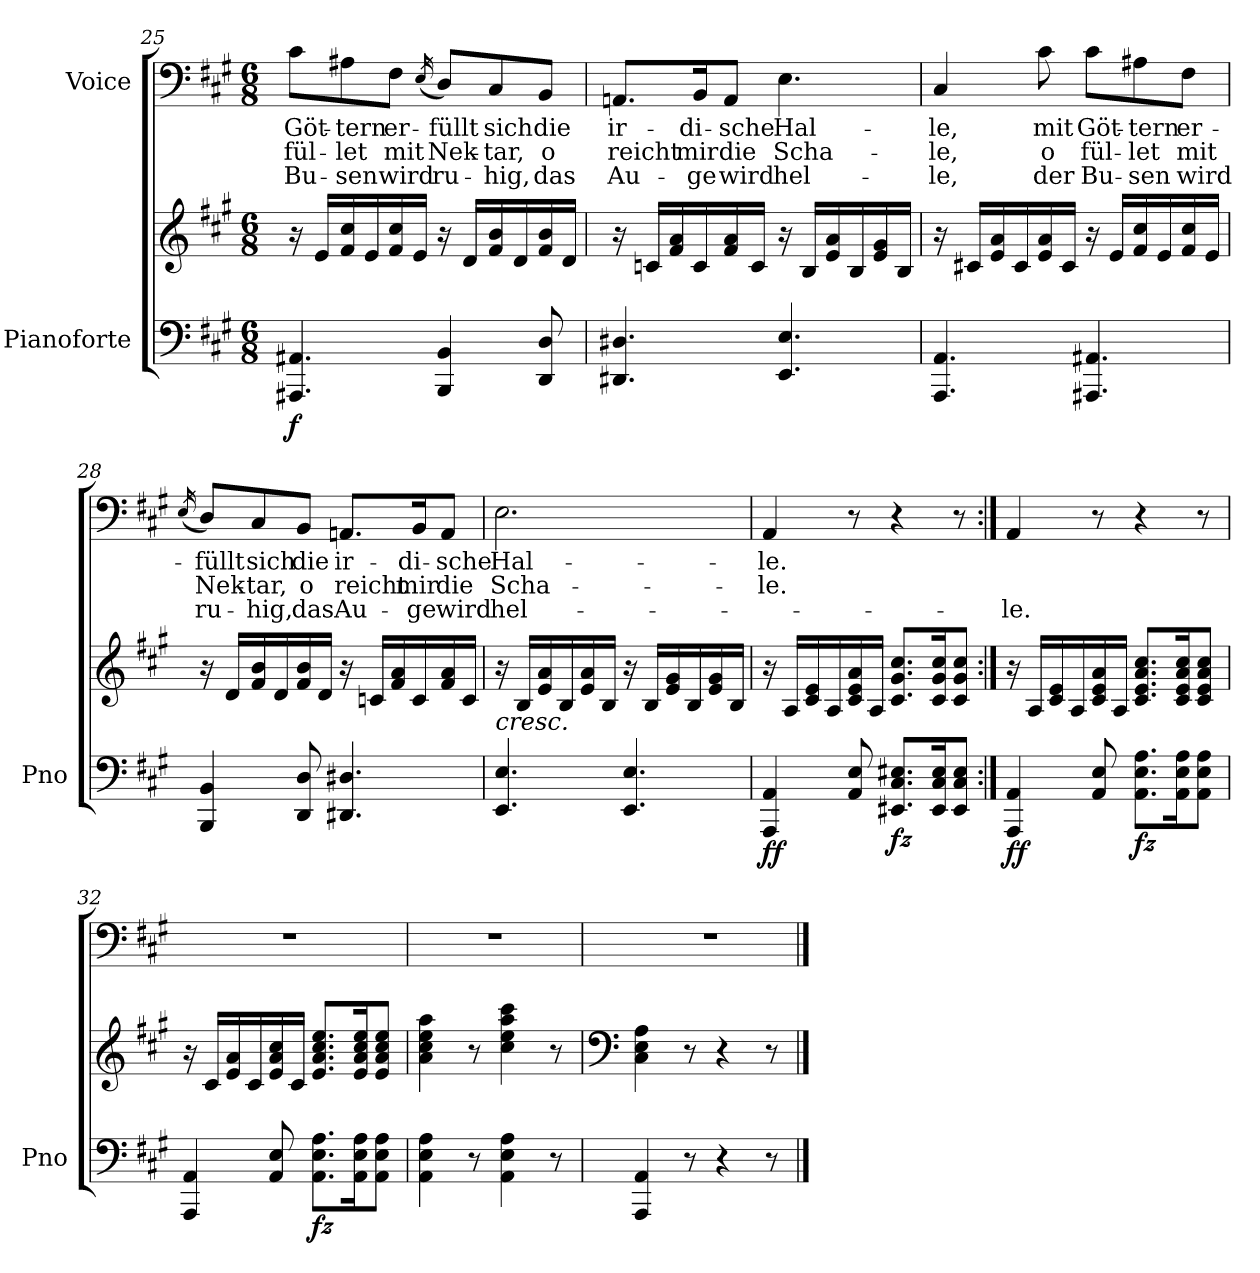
**kern	**kern	**dynam	**kern	**text	**text	**text
*part2	*part2	*part2	*part1	*part1	*part1	*part1
*staff3	*staff2	*staff2/3	*staff1	*staff1	*staff1	*staff1
*I"Pianoforte	*	*	*I"Voice	*	*	*
*I'Pno	*	*	*	*	*	*
*clefF4	*clefG2	*	*clefF4	*	*	*
*k[f#c#g#]	*k[f#c#g#]	*	*k[f#c#g#]	*	*	*
*M6/8	*M6/8	*	*M6/8	*	*	*
=25	=25	=25	=25	=25	=25	=25
!	!	!LO:DY:b=2	!	!	!	!
4.AAA#X/ 4.AA#X/	16r	f	8c#\L	Göt-	fül-	Bu-
.	16e/LL	.	.	.	.	.
.	16f#/ 16cc#/	.	8A#X\	-tern	-let	-sen
.	16e/	.	.	.	.	.
.	16f#/ 16cc#/	.	8F#\J	er-	mit	wird
.	16e/JJ	.	.	.	.	.
.	.	.	(16qE/	.	.	.
4BBB/ 4BB/	16r	.	8D/L)	-füllt	Nek-	ru-
.	16d/LL	.	.	.	.	.
.	16f#/ 16b/	.	8C#/	sich	-tar,	-hig,
.	16d/	.	.	.	.	.
8DD/ 8D/	16f#/ 16b/	.	8BB/J	die	o	das
.	16d/JJ	.	.	.	.	.
=26	=26	=26	=26	=26	=26	=26
4.DD#X/ 4.D#X/	16r	.	8.AAn/L	ir-	reicht	Au-
.	16cn/LL	.	.	.	.	.
.	16f#/ 16a/	.	.	.	.	.
.	16c/	.	16BB/K	-di-	mir	-ge
.	16f#/ 16a/	.	8AA/J	-sche	die	wird
.	16c/JJ	.	.	.	.	.
4.EE/ 4.E/	16r	.	4.E\	Hal-	Scha-	hel-
.	16B/LL	.	.	.	.	.
.	16e/ 16a/	.	.	.	.	.
.	16B/	.	.	.	.	.
.	16e/ 16g#/	.	.	.	.	.
.	16B/JJ	.	.	.	.	.
=27	=27	=27	=27	=27	=27	=27
4.AAA/ 4.AA/	16r	.	4C#/	-le,	-le,	-le,
.	16c#X/LL	.	.	.	.	.
.	16e/ 16a/	.	.	.	.	.
.	16c#/	.	.	.	.	.
.	16e/ 16a/	.	8c#\	mit	o	der
.	16c#/JJ	.	.	.	.	.
4.AAA#X/ 4.AA#X/	16r	.	8c#\L	Göt-	fül-	Bu-
.	16e/LL	.	.	.	.	.
.	16f#/ 16cc#/	.	8A#X\	-tern	-let	-sen
.	16e/	.	.	.	.	.
.	16f#/ 16cc#/	.	8F#\J	er-	mit	wird
.	16e/JJ	.	.	.	.	.
=28	=28	=28	=28	=28	=28	=28
.	.	.	(16qE/	.	.	.
4BBB/ 4BB/	16r	.	8D/L)	-füllt	Nek-	ru-
.	16d/LL	.	.	.	.	.
.	16f#/ 16b/	.	8C#/	sich	-tar,	-hig,
.	16d/	.	.	.	.	.
8DD/ 8D/	16f#/ 16b/	.	8BB/J	die	o	das
.	16d/JJ	.	.	.	.	.
4.DD#X/ 4.D#X/	16r	.	8.AAn/L	ir-	reicht	Au-
.	16cn/LL	.	.	.	.	.
.	16f#/ 16a/	.	.	.	.	.
.	16c/	.	16BB/K	-di-	mir	-ge
.	16f#/ 16a/	.	8AA/J	-sche	die	wird
.	16c/JJ	.	.	.	.	.
=29	=29	=29	=29	=29	=29	=29
!LO:TX:a:i:t=cresc.	!	!	!	!	!	!
4.EE/ 4.E/	16r	.	2.E\	Hal-	Scha-	hel-
.	16B/LL	.	.	.	.	.
.	16e/ 16a/	.	.	.	.	.
.	16B/	.	.	.	.	.
.	16e/ 16a/	.	.	.	.	.
.	16B/JJ	.	.	.	.	.
4.EE/ 4.E/	16r	.	.	.	.	.
.	16B/LL	.	.	.	.	.
.	16e/ 16g#/	.	.	.	.	.
.	16B/	.	.	.	.	.
.	16e/ 16g#/	.	.	.	.	.
.	16B/JJ	.	.	.	.	.
=30	=30	=30	=30	=30	=30	=30
!	!	!LO:DY:b=2	!	!	!	!
4AAA/ 4AA/	16r	ff	4AA/	-le.	-le.	.
.	16A/LL	.	.	.	.	.
.	16c#/ 16e/	.	.	.	.	.
.	16A/	.	.	.	.	.
8AA/ 8E/	16c#/ 16e/ 16a/	.	8r	.	.	.
.	16A/JJ	.	.	.	.	.
!	!	!LO:DY:b=2	!	!	!	!
8.EE#X/ 8.C#/ 8.E#X/L	8.c#/ 8.g#/ 8.cc#/L	fz	4r	.	.	.
16EE#/ 16C#/ 16E#/K	16c#/ 16g#/ 16cc#/K	.	.	.	.	.
8EE#/ 8C#/ 8E#/J	8c#/ 8g#/ 8cc#/J	.	8r	.	.	.
=31:|!	=31:|!	=31:|!	=31:|!	=31:|!	=31:|!	=31:|!
!	!	!LO:DY:b=2	!	!	!	!
4AAA/ 4AA/	16r	ff	4AA/	.	.	-le.
.	16A/LL	.	.	.	.	.
.	16c#/ 16e/	.	.	.	.	.
.	16A/	.	.	.	.	.
8AA/ 8E/	16c#/ 16e/ 16a/	.	8r	.	.	.
.	16A/JJ	.	.	.	.	.
!	!	!LO:DY:b=2	!	!	!	!
8.AA\ 8.E\ 8.A\L	8.c#/ 8.e/ 8.a/ 8.cc#/L	fz	4r	.	.	.
16AA\ 16E\ 16A\K	16c#/ 16e/ 16a/ 16cc#/K	.	.	.	.	.
8AA\ 8E\ 8A\J	8c#/ 8e/ 8a/ 8cc#/J	.	8r	.	.	.
=32	=32	=32	=32	=32	=32	=32
4AAA/ 4AA/	16r	.	2.r	.	.	.
.	16c#/LL	.	.	.	.	.
.	16e/ 16a/	.	.	.	.	.
.	16c#/	.	.	.	.	.
8AA/ 8E/	16e/ 16a/ 16cc#/	.	.	.	.	.
.	16c#/JJ	.	.	.	.	.
!	!	!LO:DY:b=2	!	!	!	!
8.AA\ 8.E\ 8.A\L	8.e/ 8.a/ 8.cc#/ 8.ee/L	fz	.	.	.	.
16AA\ 16E\ 16A\K	16e/ 16a/ 16cc#/ 16ee/K	.	.	.	.	.
8AA\ 8E\ 8A\J	8e/ 8a/ 8cc#/ 8ee/J	.	.	.	.	.
=33	=33	=33	=33	=33	=33	=33
4AA\ 4E\ 4A\	4a\ 4cc#\ 4ee\ 4aa\	.	2.r	.	.	.
8r	8r	.	.	.	.	.
4AA\ 4E\ 4A\	4cc#\ 4ee\ 4aa\ 4ccc#\	.	.	.	.	.
8r	8r	.	.	.	.	.
=34	=34	=34	=34	=34	=34	=34
*	*clefF4	*	*	*	*	*
4AAA/ 4AA/	4C#\ 4E\ 4A\	.	2.r	.	.	.
8r	8r	.	.	.	.	.
4r	4r	.	.	.	.	.
8r	8r	.	.	.	.	.
==	==	==	==	==	==	==
*-	*-	*-	*-	*-	*-	*-
